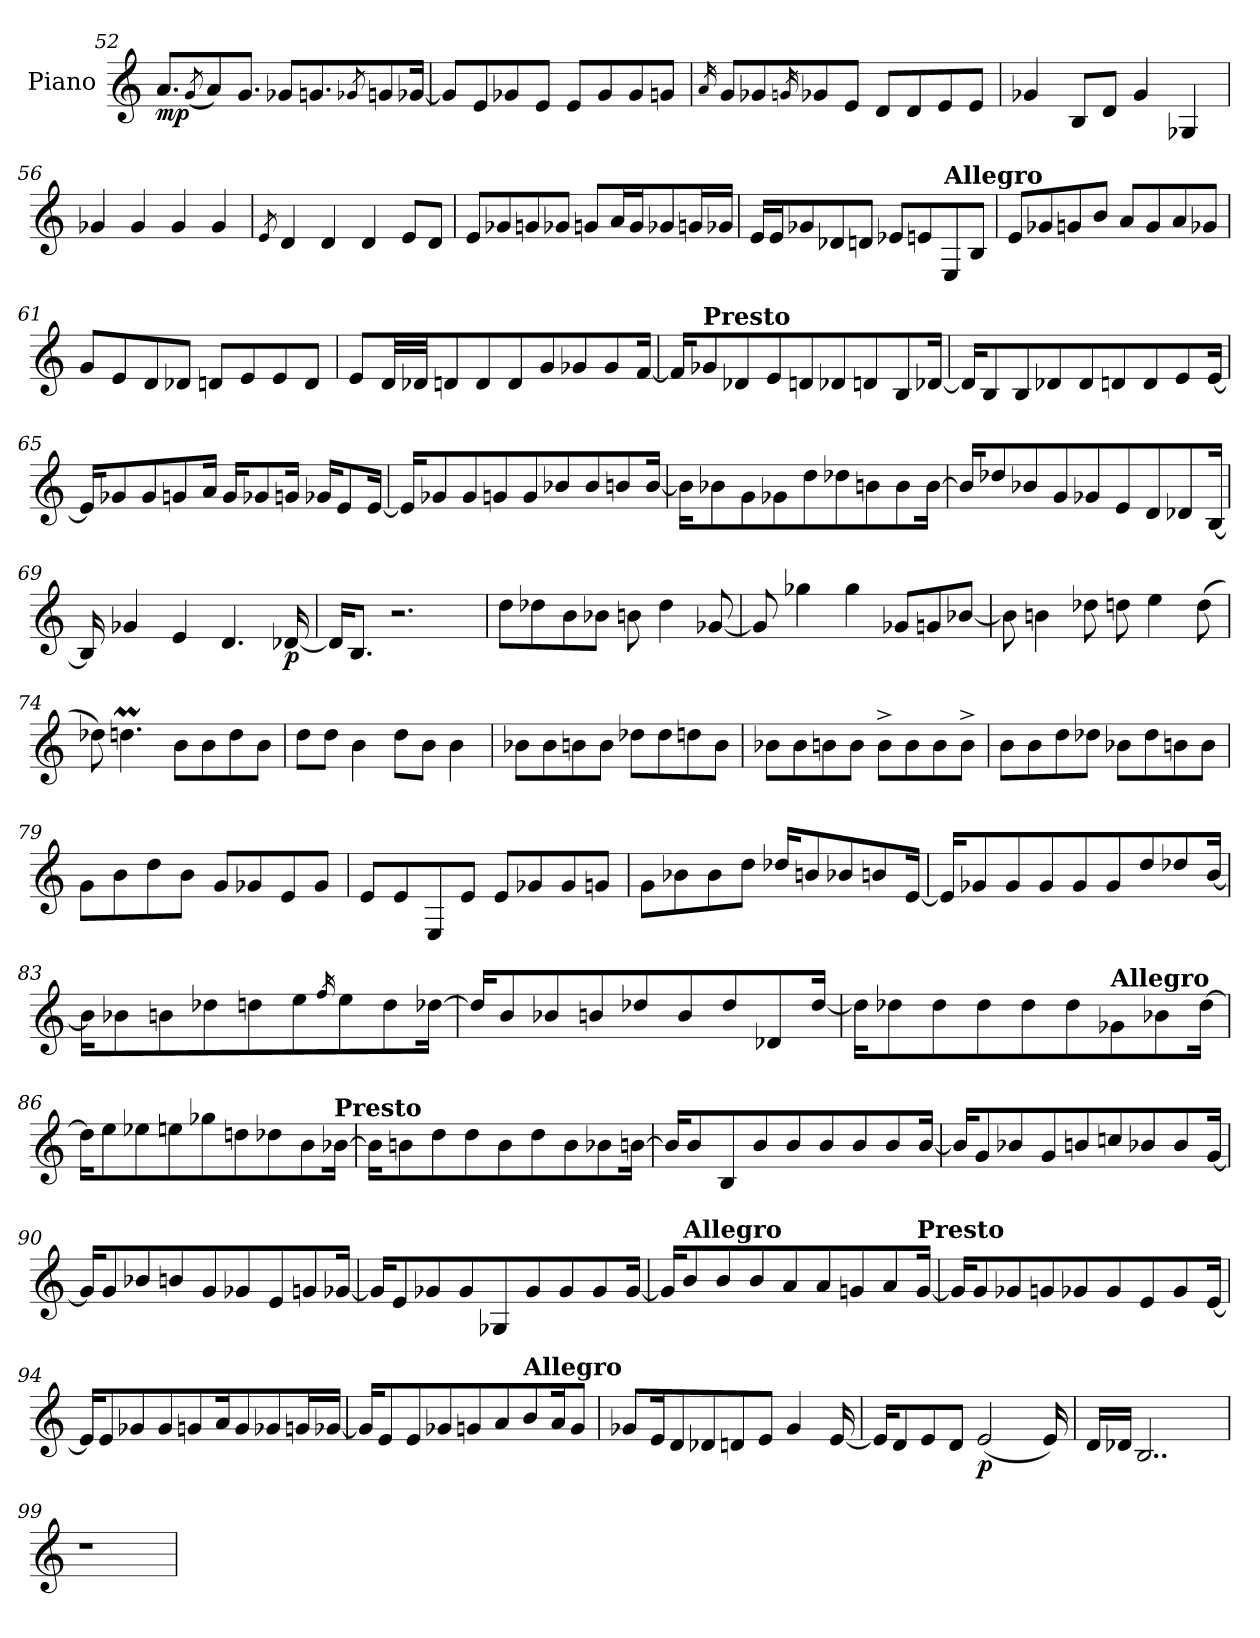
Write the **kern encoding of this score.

**kern	**dynam
*part1	*part1
*staff1	*staff1
*I"Piano	*
*I'Pno.	*
!!LO:LB:g=z
*clefG2	*
*k[]	*
=52	=52
!	!LO:DY:b
8.a/L	mp
(<8qg/	.
8a/)	.
8.g/J	.
8g-X/L	.
8.gn/	.
8qg-X/	.
8gn/	.
[16g-X/Jk	.
=53	=53
8g-/L]	.
8e/	.
8g-X/	.
8e/J	.
8e/L	.
8g-/	.
8g-/	.
8gn/J	.
=54	=54
16qa/	.
8g/L	.
8g-X/	.
16qgn/	.
8g-X/	.
8e/J	.
8d/L	.
8d/	.
8e/	.
8e/J	.
=55	=55
4g-X/	.
8B/L	.
8d/J	.
4g-/	.
4G-X/	.
=56	=56
4g-X/	.
4g-/	.
4g-/	.
4g-/	.
!!LO:LB:g=z
=57	=57
8qe/	.
4d/	.
4d/	.
4d/	.
8e/L	.
8d/J	.
=58	=58
8e/L	.
8g-X/	.
8gn/	.
8g-X/J	.
8gn/L	.
16a/L	.
16g/J	.
8g-X/	.
16gn/L	.
16g-X/JJ	.
=59	=59
16e/LL	.
16e/J	.
8g-X/	.
8d-X/	.
8dn/J	.
8e-X/L	.
8en/	.
!LO:TX:a:B:t=Allegro	!
8E/	.
8B/J	.
=60	=60
8e/L	.
8g-X/	.
8gn/	.
8b/J	.
8a/L	.
8g/	.
8a/	.
8g-X/J	.
!!LO:LB:g=z
=61	=61
8g/L	.
8e/	.
8d/	.
8d-X/J	.
8dn/L	.
8e/	.
8e/	.
8d/J	.
=62	=62
8e/L	.
32d/LL	.
32d-X/JJ	.
8dn/	.
8d/	.
8d/	.
8g/	.
8g-X/	.
8g-/	.
[16f/Jk	.
=63	=63
16f/KL]	.
!LO:TX:a:B:t=Presto	!
8g-X/	.
8d-X/	.
8e/	.
8dn/	.
8d-X/	.
8dn/	.
8B/	.
[16d-X/Jk	.
=64	=64
16d-/KL]	.
8B/	.
8B/	.
8d-X/	.
8d-/	.
8dn/	.
8d/	.
8e/	.
[16e/Jk	.
!!LO:LB:g=z
=65	=65
16e/KL]	.
8g-X/	.
8g-/	.
8gn/	.
16a/Jk	.
16g/KL	.
8g-X/	.
16gn/Jk	.
16g-X/KL	.
8e/	.
[16e/Jk	.
=66	=66
16e/KL]	.
8g-X/	.
8g-/	.
8gn/	.
8g/	.
8b-X/	.
8b-/	.
8bn/	.
[16b/Jk	.
=67	=67
16b\KL]	.
8b-X\	.
8g\	.
8g-X\	.
8dd\	.
8dd-X\	.
8bn\	.
8b\	.
[16b\Jk	.
!!LO:LB:g=z
=68	=68
16b/KL]	.
8dd-X/	.
8b-X/	.
8g/	.
8g-X/	.
8e/	.
8d/	.
8d-X/	.
[16B/Jk	.
=69	=69
16B/]	.
4g-X/	.
4e/	.
4.d/	.
!	!LO:DY:b
[16d-X/	p
=70	=70
16d-/KL]	.
8.B/J	.
2.r	.
=71	=71
8dd\L	.
8dd-X\	.
8b\	.
8b-X\J	.
8bn\	.
4dd-\	.
[8g-X/	.
=72	=72
8g-/]	.
4gg-X\	.
4gg-\	.
8g-X/L	.
8gn/	.
[8b-X/J	.
!!LO:LB:g=z
=73	=73
8b-\]	.
4bn\	.
8dd-X\	.
8ddn\	.
4ee\	.
(>8dd\	.
=74	=74
8dd-X\)	.
4.ddnM\	.
8b\L	.
8b\	.
8dd\	.
8b\J	.
=75	=75
8dd\L	.
8dd\J	.
4b\	.
8dd\L	.
8b\J	.
4b\	.
=76	=76
8b-X\L	.
8b-\	.
8bn\	.
8b\J	.
8dd-X\L	.
8dd-\	.
8ddn\	.
8b\J	.
=77	=77
8b-X\L	.
8b-\	.
8bn\	.
8b\J	.
8b^\L	.
8b\	.
8b\	.
8b^\J	.
!!LO:LB:g=z
=78	=78
8b\L	.
8b\	.
8dd\	.
8dd-X\J	.
8b-X\L	.
8dd-\	.
8bn\	.
8b\J	.
=79	=79
8g\L	.
8b\	.
8dd\	.
8b\J	.
8g/L	.
8g-X/	.
8e/	.
8g-/J	.
=80	=80
8e/L	.
8e/	.
8E/	.
8e/J	.
8e/L	.
8g-X/	.
8g-/	.
8gn/J	.
=81	=81
8g\L	.
8b-X\	.
8b-\	.
8dd\J	.
16dd-X/KL	.
8bn/	.
8b-X/	.
8bn/	.
[16e/Jk	.
!!LO:LB:g=z
=82	=82
16e/KL]	.
8g-X/	.
8g-/	.
8g-/	.
8g-/	.
8g-/	.
8dd/	.
8dd-X/	.
[16b/Jk	.
=83	=83
16b\KL]	.
8b-X\	.
8bn\	.
8dd-X\	.
8ddn\	.
8ee\	.
16qff/	.
8ee\	.
8dd\	.
[16dd-X\Jk	.
=84	=84
16dd-/KL]	.
8b/	.
8b-X/	.
8bn/	.
8dd-X/	.
8b/	.
8dd-/	.
8d-X/	.
[16dd-/Jk	.
=85	=85
16dd-\KL]	.
8dd-X\	.
8dd-\	.
8dd-\	.
8dd-\	.
8dd-\	.
!LO:TX:a:B:t=Allegro	!
8g-X\	.
8b-X\	.
[16dd-\Jk	.
!!LO:PB:g=z
=86	=86
16dd-\KL]	.
8ee\	.
8ee-X\	.
8een\	.
8gg-X\	.
8ddn\	.
8dd-X\	.
8b\	.
!LO:TX:a:B:t=Presto	!
[16b-X\Jk	.
=87	=87
16b-\KL]	.
8bn\	.
8dd\	.
8dd\	.
8b\	.
8dd\	.
8b\	.
8b-X\	.
[16bn\Jk	.
=88	=88
16b/KL]	.
8b/	.
8B/	.
8b/	.
8b/	.
8b/	.
8b/	.
8b/	.
[16b/Jk	.
=89	=89
16b/KL]	.
8g/	.
8b-X/	.
8g/	.
8bn/	.
8ccn/	.
8b-X/	.
8b-/	.
[16g/Jk	.
!!LO:LB:g=z
=90	=90
16g/KL]	.
8g/	.
8b-X/	.
8bn/	.
8g/	.
8g-X/	.
8e/	.
8gn/	.
[16g-X/Jk	.
=91	=91
16g-/KL]	.
8e/	.
8g-X/	.
8g-/	.
8G-X/	.
8g-/	.
8g-/	.
8g-/	.
[16g-/Jk	.
=92	=92
16g-/KL]	.
!LO:TX:a:B:t=Allegro	!
8b/	.
8b/	.
8b/	.
8a/	.
8a/	.
8gn/	.
8a/	.
!LO:TX:a:B:t=Presto	!
[16g/Jk	.
=93	=93
16g/KL]	.
8g/	.
8g-X/	.
8gn/	.
8g-X/	.
8g-/	.
8e/	.
8g-/	.
[16e/Jk	.
!!LO:LB:g=z
=94	=94
16e/KL]	.
8e/	.
8g-X/	.
8g-/	.
8gn/	.
16a/K	.
8g/	.
8g-X/	.
16gn/L	.
[16g-X/JJ	.
=95	=95
16g-/KL]	.
8e/	.
8e/	.
8g-X/	.
8gn/	.
8a/	.
!LO:TX:a:B:t=Allegro	!
8b/	.
16a/K	.
8g/J	.
=96	=96
8g-X/L	.
16e/K	.
8d/	.
8d-X/	.
8dn/	.
8e/J	.
4g-/	.
[16e/	.
=97	=97
16e/KL]	.
8d/	.
8e/	.
8d/J	.
!	!LO:DY:b
(<2e/	p
16e/)	.
=98	=98
16d/LL	.
16d-X/JJ	.
2..B/	.
!!LO:LB:g=z
=99	=99
1r	.
=100	=100
1r	.
=101	=101
1r	.
=102	=102
1r	.
==	==
*-	*-
